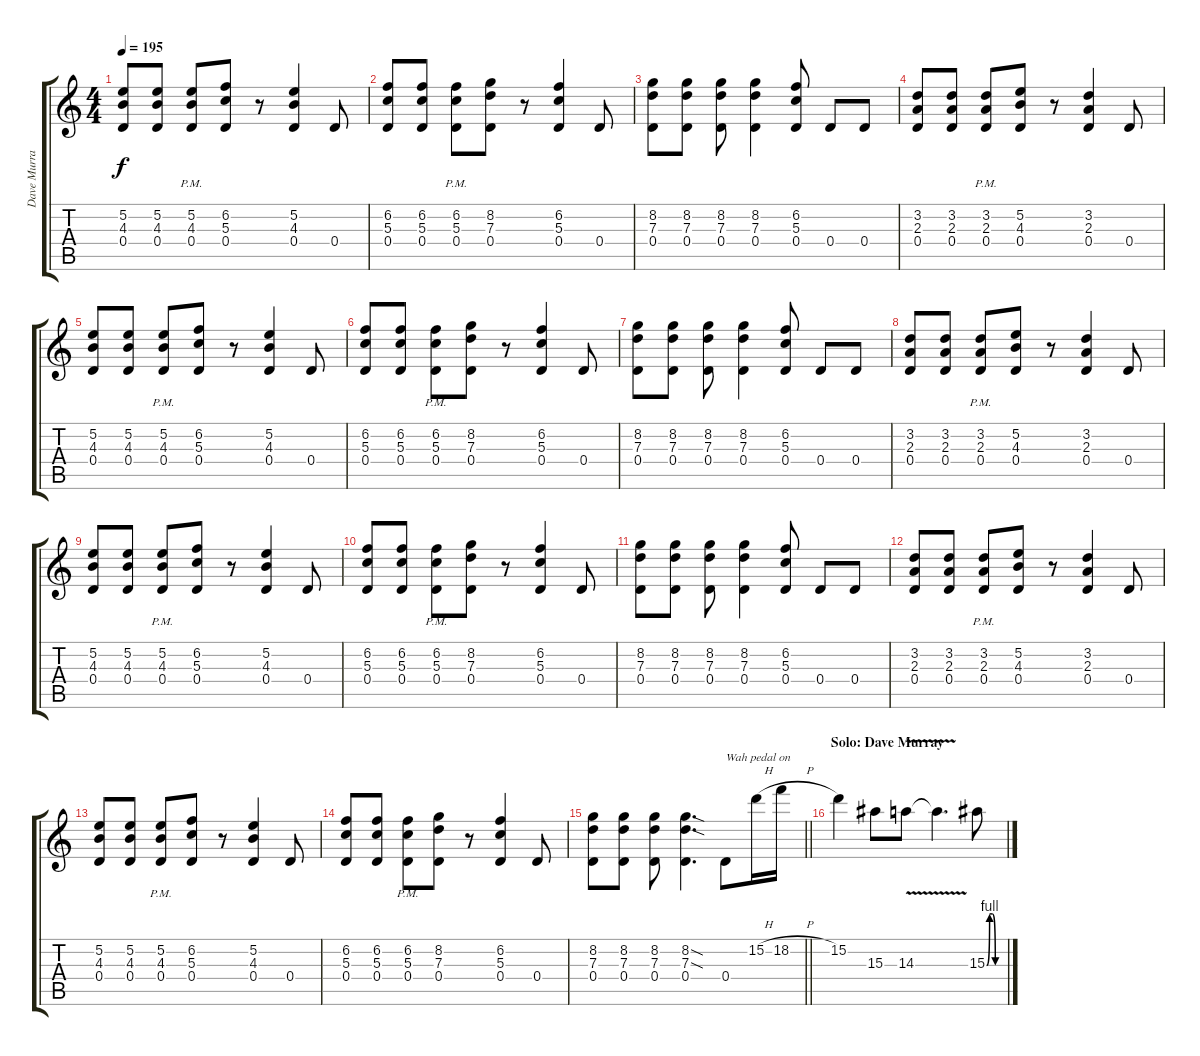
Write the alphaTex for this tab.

\track ("Dave Murray" "Dave Murra") {instrument overdrivenguitar}
\staff {score tabs}
\tuning (E4 B3 G3 D3 A2 E2) {hide}
\ts (4 4)
\tempo 195
\clef g2
\ks c
(5.2 4.3 0.4).8{dy f} (5.2 4.3 0.4).8 (5.2{pm} 4.3{pm} 0.4{pm}).8 (6.2 5.3 0.4).8 r.8 (5.2 4.3 0.4).4 0.4.8 |
(6.2 5.3 0.4).8 (6.2 5.3 0.4).8 (6.2{pm} 5.3{pm} 0.4{pm}).8 (8.2 7.3 0.4).8 r.8 (6.2 5.3 0.4).4 0.4.8 |
(8.2 7.3 0.4).8 (8.2 7.3 0.4).8 (8.2 7.3 0.4).8 (8.2 7.3 0.4).4 (6.2 5.3 0.4).8 0.4.8 0.4.8 |
(3.2 2.3 0.4).8 (3.2 2.3 0.4).8 (3.2{pm} 2.3{pm} 0.4{pm}).8 (5.2 4.3 0.4).8 r.8 (3.2 2.3 0.4).4 0.4.8 |
(5.2 4.3 0.4).8 (5.2 4.3 0.4).8 (5.2{pm} 4.3{pm} 0.4{pm}).8 (6.2 5.3 0.4).8 r.8 (5.2 4.3 0.4).4 0.4.8 |
(6.2 5.3 0.4).8 (6.2 5.3 0.4).8 (6.2{pm} 5.3{pm} 0.4{pm}).8 (8.2 7.3 0.4).8 r.8 (6.2 5.3 0.4).4 0.4.8 |
(8.2 7.3 0.4).8 (8.2 7.3 0.4).8 (8.2 7.3 0.4).8 (8.2 7.3 0.4).4 (6.2 5.3 0.4).8 0.4.8 0.4.8 |
(3.2 2.3 0.4).8 (3.2 2.3 0.4).8 (3.2{pm} 2.3{pm} 0.4{pm}).8 (5.2 4.3 0.4).8 r.8 (3.2 2.3 0.4).4 0.4.8 |
(5.2 4.3 0.4).8 (5.2 4.3 0.4).8 (5.2{pm} 4.3{pm} 0.4{pm}).8 (6.2 5.3 0.4).8 r.8 (5.2 4.3 0.4).4 0.4.8 |
(6.2 5.3 0.4).8 (6.2 5.3 0.4).8 (6.2{pm} 5.3{pm} 0.4{pm}).8 (8.2 7.3 0.4).8 r.8 (6.2 5.3 0.4).4 0.4.8 |
(8.2 7.3 0.4).8 (8.2 7.3 0.4).8 (8.2 7.3 0.4).8 (8.2 7.3 0.4).4 (6.2 5.3 0.4).8 0.4.8 0.4.8 |
(3.2 2.3 0.4).8 (3.2 2.3 0.4).8 (3.2{pm} 2.3{pm} 0.4{pm}).8 (5.2 4.3 0.4).8 r.8 (3.2 2.3 0.4).4 0.4.8 |
(5.2 4.3 0.4).8 (5.2 4.3 0.4).8 (5.2{pm} 4.3{pm} 0.4{pm}).8 (6.2 5.3 0.4).8 r.8 (5.2 4.3 0.4).4 0.4.8 |
(6.2 5.3 0.4).8 (6.2 5.3 0.4).8 (6.2{pm} 5.3{pm} 0.4{pm}).8 (8.2 7.3 0.4).8 r.8 (6.2 5.3 0.4).4 0.4.8 |
\barLineRight lightlight
(8.2 7.3 0.4).8 (8.2 7.3 0.4).8 (8.2 7.3 0.4).8 (8.2{sod} 7.3{sod} 0.4).4{d} 0.4.8{txt "Wah pedal on"} 15.2{h}.16 18.2{h}.16 |
\section ("" "Solo: Dave Murray")
15.2.4 15.3.8 14.3{v}.8 14.3{v t}.4{d} 15.3{be (custom 0 0 10 4 20 4 30 0 60 0)}.8
